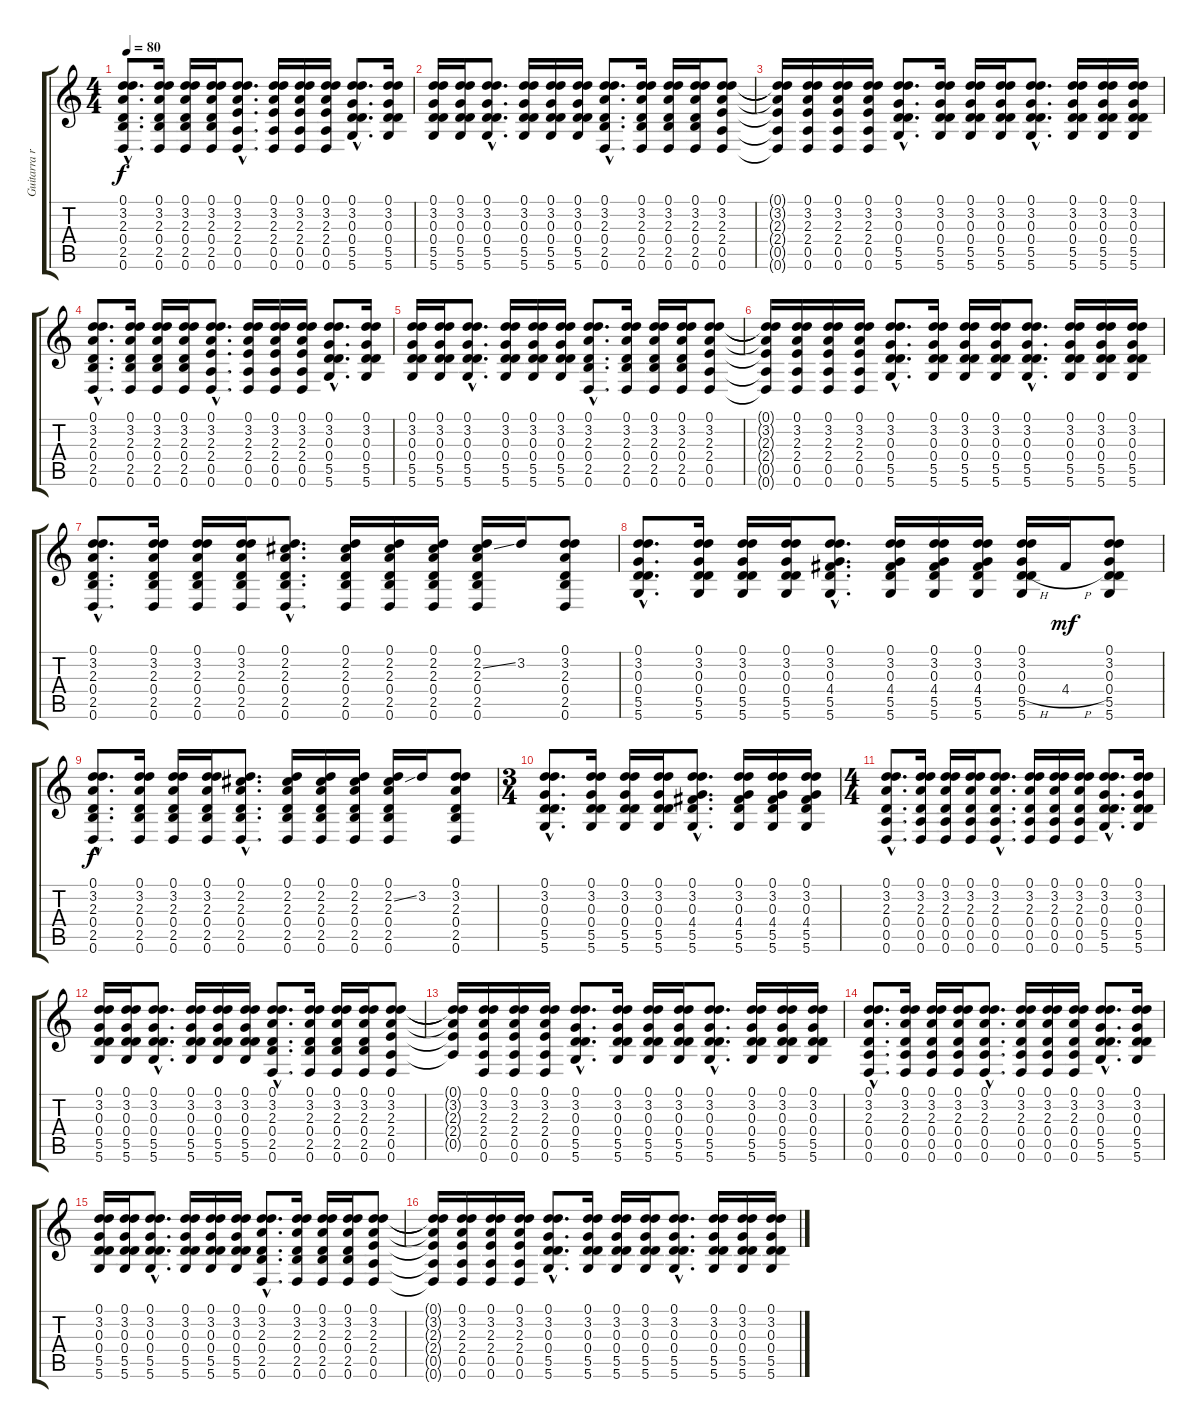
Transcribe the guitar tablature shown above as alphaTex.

\track ("Guitarra ritmica" "Guitarra r") {instrument acousticguitarnylon}
\staff {score tabs}
\tuning (D4 B3 G3 D3 A2 D2) {hide}
\ts (4 4)
\tempo 80
\clef g2
\ks c
(0.1{hac} 3.2{hac} 2.3{hac} 0.4{hac} 2.5{hac} 0.6{hac}).8{d dy f} (0.1 3.2 2.3 0.4 2.5 0.6).16 (0.1 3.2 2.3 0.4 2.5 0.6).16 (0.1 3.2 2.3 0.4 2.5 0.6).16 (0.1{hac} 3.2{hac} 2.3{hac} 2.4{hac} 0.5{hac} 0.6{hac}).8{d} (0.1 3.2 2.3 2.4 0.5 0.6).16 (0.1 3.2 2.3 2.4 0.5 0.6).16 (0.1 3.2 2.3 2.4 0.5 0.6).16 (0.1{hac} 3.2{hac} 0.3{hac} 0.4{hac} 5.5{hac} 5.6{hac}).8{d} (0.1 3.2 0.3 0.4 5.5 5.6).16 |
(0.1 3.2 0.3 0.4 5.5 5.6).16 (0.1 3.2 0.3 0.4 5.5 5.6).16 (0.1{hac} 3.2{hac} 0.3{hac} 0.4{hac} 5.5{hac} 5.6{hac}).8{d} (0.1 3.2 0.3 0.4 5.5 5.6).16 (0.1 3.2 0.3 0.4 5.5 5.6).16 (0.1 3.2 0.3 0.4 5.5 5.6).16 (0.1{hac} 3.2{hac} 2.3{hac} 0.4{hac} 2.5{hac} 0.6{hac}).8{d} (0.1 3.2 2.3 0.4 2.5 0.6).16 (0.1 3.2 2.3 0.4 2.5 0.6).16 (0.1 3.2 2.3 0.4 2.5 0.6).16 (0.1 3.2 2.3 2.4 0.5 0.6).8 |
(0.1{t} 3.2{t} 2.3{t} 2.4{t} 0.5{t} 0.6{t}).16 (0.1 3.2 2.3 2.4 0.5 0.6).16 (0.1 3.2 2.3 2.4 0.5 0.6).16 (0.1 3.2 2.3 2.4 0.5 0.6).16 (0.1{hac} 3.2{hac} 0.3{hac} 0.4{hac} 5.5{hac} 5.6{hac}).8{d} (0.1 3.2 0.3 0.4 5.5 5.6).16 (0.1 3.2 0.3 0.4 5.5 5.6).16 (0.1 3.2 0.3 0.4 5.5 5.6).16 (0.1{hac} 3.2{hac} 0.3{hac} 0.4{hac} 5.5{hac} 5.6{hac}).8{d} (0.1 3.2 0.3 0.4 5.5 5.6).16 (0.1 3.2 0.3 0.4 5.5 5.6).16 (0.1 3.2 0.3 0.4 5.5 5.6).16 |
(0.1{hac} 3.2{hac} 2.3{hac} 0.4{hac} 2.5{hac} 0.6{hac}).8{d} (0.1 3.2 2.3 0.4 2.5 0.6).16 (0.1 3.2 2.3 0.4 2.5 0.6).16 (0.1 3.2 2.3 0.4 2.5 0.6).16 (0.1{hac} 3.2{hac} 2.3{hac} 2.4{hac} 0.5{hac} 0.6{hac}).8{d} (0.1 3.2 2.3 2.4 0.5 0.6).16 (0.1 3.2 2.3 2.4 0.5 0.6).16 (0.1 3.2 2.3 2.4 0.5 0.6).16 (0.1{hac} 3.2{hac} 0.3{hac} 0.4{hac} 5.5{hac} 5.6{hac}).8{d} (0.1 3.2 0.3 0.4 5.5 5.6).16 |
(0.1 3.2 0.3 0.4 5.5 5.6).16 (0.1 3.2 0.3 0.4 5.5 5.6).16 (0.1{hac} 3.2{hac} 0.3{hac} 0.4{hac} 5.5{hac} 5.6{hac}).8{d} (0.1 3.2 0.3 0.4 5.5 5.6).16 (0.1 3.2 0.3 0.4 5.5 5.6).16 (0.1 3.2 0.3 0.4 5.5 5.6).16 (0.1{hac} 3.2{hac} 2.3{hac} 0.4{hac} 2.5{hac} 0.6{hac}).8{d} (0.1 3.2 2.3 0.4 2.5 0.6).16 (0.1 3.2 2.3 0.4 2.5 0.6).16 (0.1 3.2 2.3 0.4 2.5 0.6).16 (0.1 3.2 2.3 2.4 0.5 0.6).8 |
(0.1{t} 3.2{t} 2.3{t} 2.4{t} 0.5{t} 0.6{t}).16 (0.1 3.2 2.3 2.4 0.5 0.6).16 (0.1 3.2 2.3 2.4 0.5 0.6).16 (0.1 3.2 2.3 2.4 0.5 0.6).16 (0.1{hac} 3.2{hac} 0.3{hac} 0.4{hac} 5.5{hac} 5.6{hac}).8{d} (0.1 3.2 0.3 0.4 5.5 5.6).16 (0.1 3.2 0.3 0.4 5.5 5.6).16 (0.1 3.2 0.3 0.4 5.5 5.6).16 (0.1{hac} 3.2{hac} 0.3{hac} 0.4{hac} 5.5{hac} 5.6{hac}).8{d} (0.1 3.2 0.3 0.4 5.5 5.6).16 (0.1 3.2 0.3 0.4 5.5 5.6).16 (0.1 3.2 0.3 0.4 5.5 5.6).16 |
(0.1{hac} 3.2{hac} 2.3{hac} 0.4{hac} 2.5{hac} 0.6{hac}).8{d} (0.1 3.2 2.3 0.4 2.5 0.6).16 (0.1 3.2 2.3 0.4 2.5 0.6).16 (0.1 3.2 2.3 0.4 2.5 0.6).16 (0.1{hac} 2.2{hac} 2.3{hac} 0.4{hac} 2.5{hac} 0.6{hac}).8{d} (0.1 2.2 2.3 0.4 2.5 0.6).16 (0.1 2.2 2.3 0.4 2.5 0.6).16 (0.1 2.2 2.3 0.4 2.5 0.6).16 (0.1 2.2{ss} 2.3 0.4 2.5 0.6).16 3.2.16 (0.1 3.2 2.3 0.4 2.5 0.6).8 |
(0.1{hac} 3.2{hac} 0.3{hac} 0.4{hac} 5.5{hac} 5.6{hac}).8{d} (0.1 3.2 0.3 0.4 5.5 5.6).16 (0.1 3.2 0.3 0.4 5.5 5.6).16 (0.1 3.2 0.3 0.4 5.5 5.6).16 (0.1{hac} 3.2{hac} 0.3{hac} 4.4{hac} 5.5{hac} 5.6{hac}).8{d} (0.1 3.2 0.3 4.4 5.5 5.6).16 (0.1 3.2 0.3 4.4 5.5 5.6).16 (0.1 3.2 0.3 4.4 5.5 5.6).16 (0.1 3.2 0.3 0.4{h} 5.5 5.6).16 4.4{h}.16{dy mf} (0.1 3.2 0.3 0.4 5.5 5.6).8 |
(0.1{hac} 3.2{hac} 2.3{hac} 0.4{hac} 2.5{hac} 0.6{hac}).8{d dy f} (0.1 3.2 2.3 0.4 2.5 0.6).16 (0.1 3.2 2.3 0.4 2.5 0.6).16 (0.1 3.2 2.3 0.4 2.5 0.6).16 (0.1{hac} 2.2{hac} 2.3{hac} 0.4{hac} 2.5{hac} 0.6{hac}).8{d} (0.1 2.2 2.3 0.4 2.5 0.6).16 (0.1 2.2 2.3 0.4 2.5 0.6).16 (0.1 2.2 2.3 0.4 2.5 0.6).16 (0.1 2.2{ss} 2.3 0.4 2.5 0.6).16 3.2.16 (0.1 3.2 2.3 0.4 2.5 0.6).8 |
\ts (3 4)
(0.1{hac} 3.2{hac} 0.3{hac} 0.4{hac} 5.5{hac} 5.6{hac}).8{d} (0.1 3.2 0.3 0.4 5.5 5.6).16 (0.1 3.2 0.3 0.4 5.5 5.6).16 (0.1 3.2 0.3 0.4 5.5 5.6).16 (0.1{hac} 3.2{hac} 0.3{hac} 4.4{hac} 5.5{hac} 5.6{hac}).8{d} (0.1 3.2 0.3 4.4 5.5 5.6).16 (0.1 3.2 0.3 4.4 5.5 5.6).16 (0.1 3.2 0.3 4.4 5.5 5.6).16 |
\ts (4 4)
(0.1{hac} 3.2{hac} 2.3{hac} 0.4{hac} 0.5{hac} 0.6{hac}).8{d} (0.1 3.2 2.3 0.4 0.5 0.6).16 (0.1 3.2 2.3 0.4 0.5 0.6).16 (0.1 3.2 2.3 0.4 0.5 0.6).16 (0.1{hac} 3.2{hac} 2.3{hac} 0.4{hac} 0.5{hac} 0.6{hac}).8{d} (0.1 3.2 2.3 0.4 0.5 0.6).16 (0.1 3.2 2.3 0.4 0.5 0.6).16 (0.1 3.2 2.3 0.4 0.5 0.6).16 (0.1{hac} 3.2{hac} 0.3{hac} 0.4{hac} 5.5{hac} 5.6{hac}).8{d} (0.1 3.2 0.3 0.4 5.5 5.6).16 |
(0.1 3.2 0.3 0.4 5.5 5.6).16 (0.1 3.2 0.3 0.4 5.5 5.6).16 (0.1{hac} 3.2{hac} 0.3{hac} 0.4{hac} 5.5{hac} 5.6{hac}).8{d} (0.1 3.2 0.3 0.4 5.5 5.6).16 (0.1 3.2 0.3 0.4 5.5 5.6).16 (0.1 3.2 0.3 0.4 5.5 5.6).16 (0.1{hac} 3.2{hac} 2.3{hac} 0.4{hac} 2.5{hac} 0.6{hac}).8{d} (0.1 3.2 2.3 0.4 2.5 0.6).16 (0.1 3.2 2.3 0.4 2.5 0.6).16 (0.1 3.2 2.3 0.4 2.5 0.6).16 (0.1 3.2 2.3 2.4 0.5 0.6).8 |
(0.1{t} 3.2{t} 2.3{t} 2.4{t} 0.5{t}).16 (0.1 3.2 2.3 2.4 0.5 0.6).16 (0.1 3.2 2.3 2.4 0.5 0.6).16 (0.1 3.2 2.3 2.4 0.5 0.6).16 (0.1{hac} 3.2{hac} 0.3{hac} 0.4{hac} 5.5{hac} 5.6{hac}).8{d} (0.1 3.2 0.3 0.4 5.5 5.6).16 (0.1 3.2 0.3 0.4 5.5 5.6).16 (0.1 3.2 0.3 0.4 5.5 5.6).16 (0.1{hac} 3.2{hac} 0.3{hac} 0.4{hac} 5.5{hac} 5.6{hac}).8{d} (0.1 3.2 0.3 0.4 5.5 5.6).16 (0.1 3.2 0.3 0.4 5.5 5.6).16 (0.1 3.2 0.3 0.4 5.5 5.6).16 |
(0.1{hac} 3.2{hac} 2.3{hac} 0.4{hac} 0.5{hac} 0.6{hac}).8{d} (0.1 3.2 2.3 0.4 0.5 0.6).16 (0.1 3.2 2.3 0.4 0.5 0.6).16 (0.1 3.2 2.3 0.4 0.5 0.6).16 (0.1{hac} 3.2{hac} 2.3{hac} 0.4{hac} 0.5{hac} 0.6{hac}).8{d} (0.1 3.2 2.3 0.4 0.5 0.6).16 (0.1 3.2 2.3 0.4 0.5 0.6).16 (0.1 3.2 2.3 0.4 0.5 0.6).16 (0.1{hac} 3.2{hac} 0.3{hac} 0.4{hac} 5.5{hac} 5.6{hac}).8{d} (0.1 3.2 0.3 0.4 5.5 5.6).16 |
(0.1 3.2 0.3 0.4 5.5 5.6).16 (0.1 3.2 0.3 0.4 5.5 5.6).16 (0.1{hac} 3.2{hac} 0.3{hac} 0.4{hac} 5.5{hac} 5.6{hac}).8{d} (0.1 3.2 0.3 0.4 5.5 5.6).16 (0.1 3.2 0.3 0.4 5.5 5.6).16 (0.1 3.2 0.3 0.4 5.5 5.6).16 (0.1{hac} 3.2{hac} 2.3{hac} 0.4{hac} 2.5{hac} 0.6{hac}).8{d} (0.1 3.2 2.3 0.4 2.5 0.6).16 (0.1 3.2 2.3 0.4 2.5 0.6).16 (0.1 3.2 2.3 0.4 2.5 0.6).16 (0.1 3.2 2.3 2.4 0.5 0.6).8 |
(0.1{t} 3.2{t} 2.3{t} 2.4{t} 0.5{t} 0.6{t}).16 (0.1 3.2 2.3 2.4 0.5 0.6).16 (0.1 3.2 2.3 2.4 0.5 0.6).16 (0.1 3.2 2.3 2.4 0.5 0.6).16 (0.1{hac} 3.2{hac} 0.3{hac} 0.4{hac} 5.5{hac} 5.6{hac}).8{d} (0.1 3.2 0.3 0.4 5.5 5.6).16 (0.1 3.2 0.3 0.4 5.5 5.6).16 (0.1 3.2 0.3 0.4 5.5 5.6).16 (0.1{hac} 3.2{hac} 0.3{hac} 0.4{hac} 5.5{hac} 5.6{hac}).8{d} (0.1 3.2 0.3 0.4 5.5 5.6).16 (0.1 3.2 0.3 0.4 5.5 5.6).16 (0.1 3.2 0.3 0.4 5.5 5.6).16
